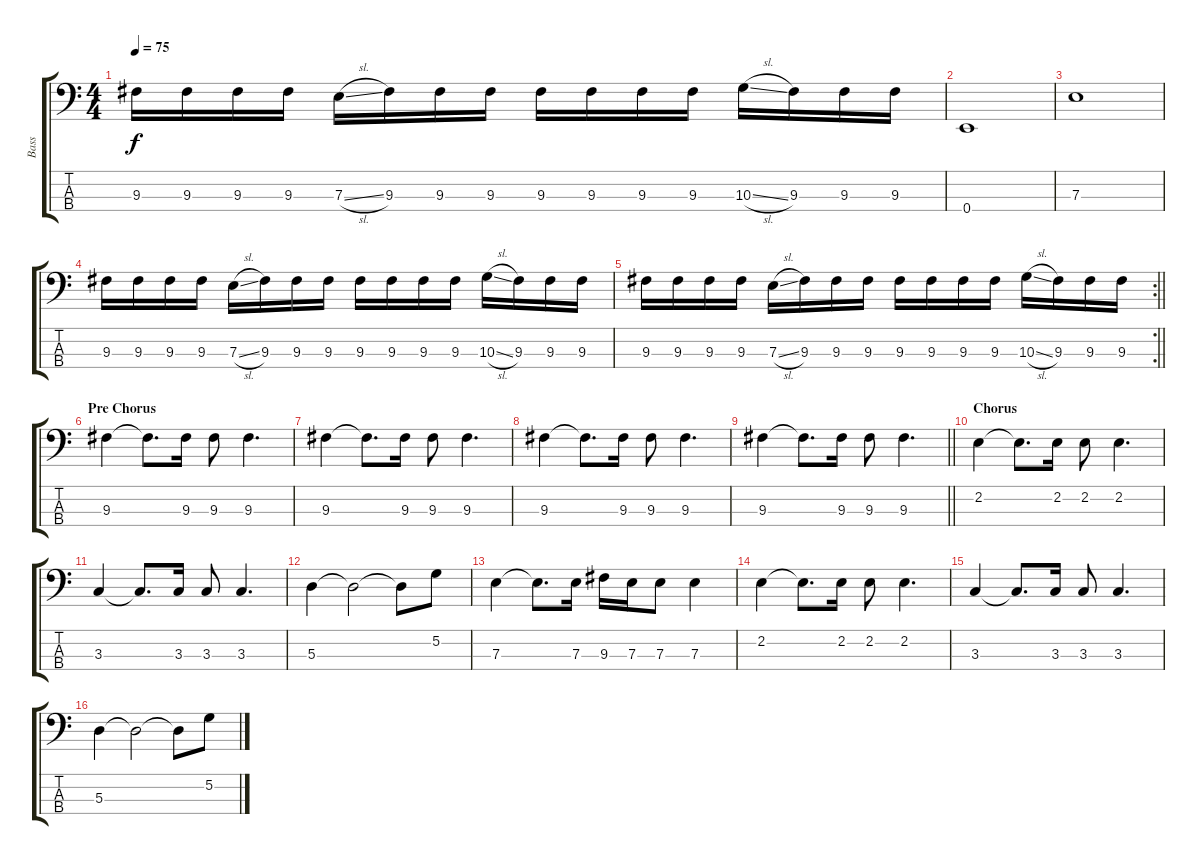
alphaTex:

\track ("Bass" "Bass") {instrument electricbassfinger}
\staff {score tabs}
\tuning (G2 D2 A1 E1) {hide}
\ts (4 4)
\tempo 75
\clef f4
\ks c
9.3.16{dy f} 9.3.16 9.3.16 9.3.16 7.3{sl}.16 9.3.16 9.3.16 9.3.16 9.3.16 9.3.16 9.3.16 9.3.16 10.3{sl}.16 9.3.16 9.3.16 9.3.16 |
0.4.1 |
7.3.1 |
9.3.16 9.3.16 9.3.16 9.3.16 7.3{sl}.16 9.3.16 9.3.16 9.3.16 9.3.16 9.3.16 9.3.16 9.3.16 10.3{sl}.16 9.3.16 9.3.16 9.3.16 |
\rc 2
\barLineRight lightlight
9.3.16 9.3.16 9.3.16 9.3.16 7.3{sl}.16 9.3.16 9.3.16 9.3.16 9.3.16 9.3.16 9.3.16 9.3.16 10.3{sl}.16 9.3.16 9.3.16 9.3.16 |
\section ("" "Pre Chorus")
9.3.4 9.3{t}.8{d} 9.3.16 9.3.8 9.3.4{d} |
9.3.4 9.3{t}.8{d} 9.3.16 9.3.8 9.3.4{d} |
9.3.4 9.3{t}.8{d} 9.3.16 9.3.8 9.3.4{d} |
\barLineRight lightlight
9.3.4 9.3{t}.8{d} 9.3.16 9.3.8 9.3.4{d} |
\section ("" "Chorus")
2.2.4 2.2{t}.8{d} 2.2.16 2.2.8 2.2.4{d} |
3.3.4 3.3{t}.8{d} 3.3.16 3.3.8 3.3.4{d} |
5.3.4 5.3{t}.2 5.3{t}.8 5.2.8 |
7.3.4 7.3{t}.8{d} 7.3.16 9.3.16 7.3.16 7.3.8 7.3.4 |
2.2.4 2.2{t}.8{d} 2.2.16 2.2.8 2.2.4{d} |
3.3.4 3.3{t}.8{d} 3.3.16 3.3.8 3.3.4{d} |
5.3.4 5.3{t}.2 5.3{t}.8 5.2.8
